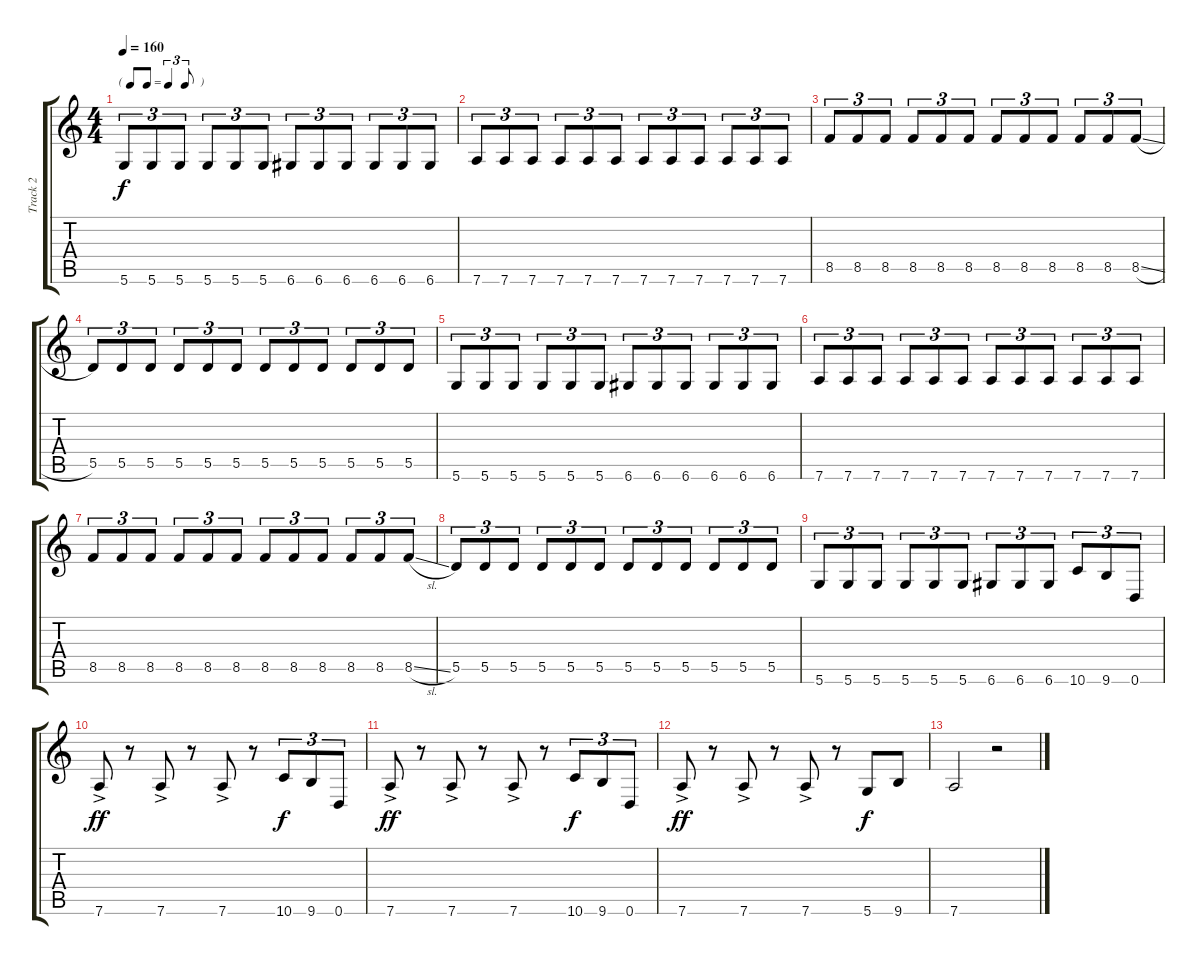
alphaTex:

\track ("Track 2" "Track 2") {instrument electricbasspick}
\staff {score tabs}
\tuning (E4 B3 G3 D3 A2 D2) {hide}
\ts (4 4)
\tf triplet8th
\tempo 160
\clef g2
\ks c
5.6.8{tu (3 2) dy f} 5.6.8{tu (3 2)} 5.6.8{tu (3 2)} 5.6.8{tu (3 2)} 5.6.8{tu (3 2)} 5.6.8{tu (3 2)} 6.6.8{tu (3 2)} 6.6.8{tu (3 2)} 6.6.8{tu (3 2)} 6.6.8{tu (3 2)} 6.6.8{tu (3 2)} 6.6.8{tu (3 2)} |
7.6.8{tu (3 2)} 7.6.8{tu (3 2)} 7.6.8{tu (3 2)} 7.6.8{tu (3 2)} 7.6.8{tu (3 2)} 7.6.8{tu (3 2)} 7.6.8{tu (3 2)} 7.6.8{tu (3 2)} 7.6.8{tu (3 2)} 7.6.8{tu (3 2)} 7.6.8{tu (3 2)} 7.6.8{tu (3 2)} |
8.5.8{tu (3 2)} 8.5.8{tu (3 2)} 8.5.8{tu (3 2)} 8.5.8{tu (3 2)} 8.5.8{tu (3 2)} 8.5.8{tu (3 2)} 8.5.8{tu (3 2)} 8.5.8{tu (3 2)} 8.5.8{tu (3 2)} 8.5.8{tu (3 2)} 8.5.8{tu (3 2)} 8.5{sl}.8{tu (3 2)} |
5.5.8{tu (3 2)} 5.5.8{tu (3 2)} 5.5.8{tu (3 2)} 5.5.8{tu (3 2)} 5.5.8{tu (3 2)} 5.5.8{tu (3 2)} 5.5.8{tu (3 2)} 5.5.8{tu (3 2)} 5.5.8{tu (3 2)} 5.5.8{tu (3 2)} 5.5.8{tu (3 2)} 5.5.8{tu (3 2)} |
5.6.8{tu (3 2)} 5.6.8{tu (3 2)} 5.6.8{tu (3 2)} 5.6.8{tu (3 2)} 5.6.8{tu (3 2)} 5.6.8{tu (3 2)} 6.6.8{tu (3 2)} 6.6.8{tu (3 2)} 6.6.8{tu (3 2)} 6.6.8{tu (3 2)} 6.6.8{tu (3 2)} 6.6.8{tu (3 2)} |
7.6.8{tu (3 2)} 7.6.8{tu (3 2)} 7.6.8{tu (3 2)} 7.6.8{tu (3 2)} 7.6.8{tu (3 2)} 7.6.8{tu (3 2)} 7.6.8{tu (3 2)} 7.6.8{tu (3 2)} 7.6.8{tu (3 2)} 7.6.8{tu (3 2)} 7.6.8{tu (3 2)} 7.6.8{tu (3 2)} |
8.5.8{tu (3 2)} 8.5.8{tu (3 2)} 8.5.8{tu (3 2)} 8.5.8{tu (3 2)} 8.5.8{tu (3 2)} 8.5.8{tu (3 2)} 8.5.8{tu (3 2)} 8.5.8{tu (3 2)} 8.5.8{tu (3 2)} 8.5.8{tu (3 2)} 8.5.8{tu (3 2)} 8.5{sl}.8{tu (3 2)} |
5.5.8{tu (3 2)} 5.5.8{tu (3 2)} 5.5.8{tu (3 2)} 5.5.8{tu (3 2)} 5.5.8{tu (3 2)} 5.5.8{tu (3 2)} 5.5.8{tu (3 2)} 5.5.8{tu (3 2)} 5.5.8{tu (3 2)} 5.5.8{tu (3 2)} 5.5.8{tu (3 2)} 5.5.8{tu (3 2)} |
5.6.8{tu (3 2)} 5.6.8{tu (3 2)} 5.6.8{tu (3 2)} 5.6.8{tu (3 2)} 5.6.8{tu (3 2)} 5.6.8{tu (3 2)} 6.6.8{tu (3 2)} 6.6.8{tu (3 2)} 6.6.8{tu (3 2)} 10.6.8{tu (3 2)} 9.6.8{tu (3 2)} 0.6.8{tu (3 2)} |
7.6{ac}.8{dy ff} r.8 7.6{ac}.8 r.8 7.6{ac}.8 r.8 10.6.8{tu (3 2) dy f} 9.6.8{tu (3 2)} 0.6.8{tu (3 2)} |
7.6{ac}.8{dy ff} r.8 7.6{ac}.8 r.8 7.6{ac}.8 r.8 10.6.8{tu (3 2) dy f} 9.6.8{tu (3 2)} 0.6.8{tu (3 2)} |
7.6{ac}.8{dy ff} r.8 7.6{ac}.8 r.8 7.6{ac}.8 r.8 5.6.8{dy f} 9.6.8 |
7.6.2 r.2
